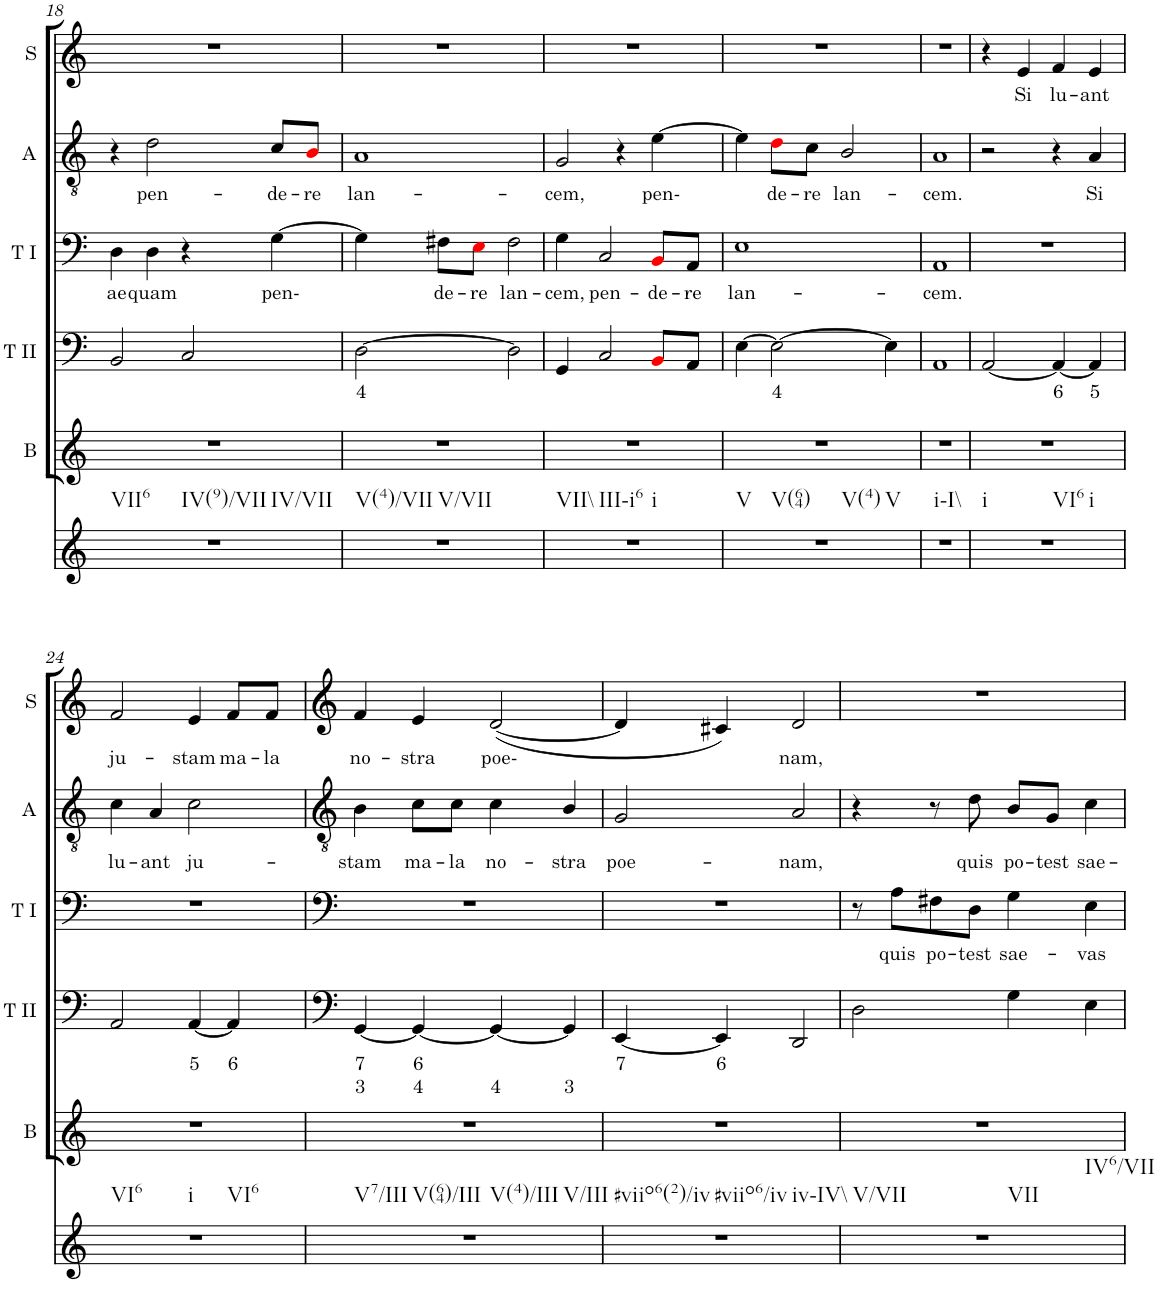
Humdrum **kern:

**kern	**kern	**kern	**text	**text	**kern	**text	**kern	**text	**kern	**text
*part6	*part5	*part4	*part4	*part4	*part3	*part3	*part2	*part2	*part1	*part1
*staff6	*staff5	*staff4	*staff4	*staff4	*staff3	*staff3	*staff2	*staff2	*staff1	*staff1
*I"Continuo	*I"Bass	*I"Tenor II	*	*	*I"Tenor I	*	*I"Alto	*	*I"Soprano	*
*	*I'B	*I'T II	*	*	*I'T I	*	*I'A	*	*I'S	*
!!LO:PB:g=z
*clefG2	*clefG2	*clefG2	*	*	*clefG2	*	*clefF4	*	*clefF4	*
*k[]	*k[]	*k[]	*	*	*k[]	*	*k[]	*	*k[]	*
*M2/2	*M2/2	*M2/2	*	*	*M2/2	*	*M2/2	*	*M2/2	*
*met(c|)	*met(c|)	*met(c|)	*	*	*met(c|)	*	*met(c|)	*	*met(c|)	*
=18	=18	=18	=18	=18	=18	=18	=18	=18	=18	=18
!LO:TX:b:t=VII6	!	!	!	!	!	!	!	!	!	!
!LO:TX:b:t=IV(9)/VII	!	!	!	!	!	!	!	!	!	!
!LO:TX:b:t=IV/VII	!	!	!	!	!	!	!	!	!	!
!	!	!	!	!	!	!LO:LY:b	!	!	!	!
1r	1r	2BB/	.	.	4D\	ae-	4r	.	1r	.
!	!	!	!	!	!	!LO:LY:b	!	!LO:LY:b	!	!
.	.	.	.	.	4D\	quam	2d\	pen-	.	.
.	.	2C/	.	.	4r	.	.	.	.	.
!	!	!	!	!	!	!LO:LY:b	!	!LO:LY:b	!	!
.	.	.	.	.	[4G\	pen-	8c/L	de-	.	.
!	!	!	!	!	!	!	!	!LO:LY:b	!	!
.	.	.	.	.	.	.	8Bi/J	re	.	.
=19	=19	=19	=19	=19	=19	=19	=19	=19	=19	=19
!LO:TX:b:t=V(4)/VII	!	!	!	!	!	!	!	!	!	!
!LO:TX:b:t=V/VII	!	!	!	!	!	!	!	!	!	!
!	!	!	!LO:LY:b	!	!	!	!	!LO:LY:b	!	!
1r	1r	[2D\	4	.	4G\]	.	1A	lan-	1r	.
!	!	!	!	!	!	!LO:LY:b	!	!	!	!
.	.	.	.	.	8F#X\L	de-	.	.	.	.
!	!	!	!	!	!	!LO:LY:b	!	!	!	!
.	.	.	.	.	8Ei\J	re	.	.	.	.
!	!	!	!	!	!	!LO:LY:b	!	!	!	!
.	.	2D\]	.	.	2F#\	lan-	.	.	.	.
=20	=20	=20	=20	=20	=20	=20	=20	=20	=20	=20
!LO:TX:b:t=VII\\	!	!	!	!	!	!	!	!	!	!
!LO:TX:b:t=III-i6	!	!	!	!	!	!	!	!	!	!
!LO:TX:b:t=i	!	!	!	!	!	!	!	!	!	!
!	!	!	!	!	!	!LO:LY:b	!	!LO:LY:b	!	!
1r	1r	4GG/	.	.	4G\	cem,	2G/	cem,	1r	.
!	!	!	!	!	!	!LO:LY:b	!	!	!	!
.	.	2C/	.	.	2C/	pen-	.	.	.	.
.	.	.	.	.	.	.	4r	.	.	.
!	!	!	!	!	!	!LO:LY:b	!	!LO:LY:b	!	!
.	.	8BBi/L	.	.	8BBi/L	de-	[4e\	pen-	.	.
!	!	!	!	!	!	!LO:LY:b	!	!	!	!
.	.	8AA/J	.	.	8AA/J	re	.	.	.	.
=21	=21	=21	=21	=21	=21	=21	=21	=21	=21	=21
!LO:TX:b:t=V	!	!	!	!	!	!	!	!	!	!
!LO:TX:b:t=V(64)	!	!	!	!	!	!	!	!	!	!
!LO:TX:b:t=V(4)	!	!	!	!	!	!	!	!	!	!
!LO:TX:b:t=V	!	!	!	!	!	!	!	!	!	!
!	!	!	!	!	!	!LO:LY:b	!	!	!	!
1r	1r	[4E\	.	.	1E	lan-	4e\]	.	1r	.
!	!	!	!LO:LY:b	!	!	!	!	!LO:LY:b	!	!
.	.	2E\_	4	.	.	.	8di\L	de-	.	.
!	!	!	!	!	!	!	!	!LO:LY:b	!	!
.	.	.	.	.	.	.	8c\J	re	.	.
!	!	!	!	!	!	!	!	!LO:LY:b	!	!
.	.	.	.	.	.	.	2B/	lan-	.	.
.	.	4E\]	.	.	.	.	.	.	.	.
=22	=22	=22	=22	=22	=22	=22	=22	=22	=22	=22
!LO:TX:b:t=i\\-I\\	!	!	!	!	!	!	!	!	!	!
!	!	!	!	!	!	!LO:LY:b	!	!LO:LY:b	!	!
1r	1r	1AA	.	.	1AA	cem.	1A	cem.	1r	.
=23	=23	=23	=23	=23	=23	=23	=23	=23	=23	=23
!LO:TX:b:t=i	!	!	!	!	!	!	!	!	!	!
!LO:TX:b:t=VI6	!	!	!	!	!	!	!	!	!	!
!LO:TX:b:t=i	!	!	!	!	!	!	!	!	!	!
1r	1r	[2AA/	.	.	1r	.	2r	.	4r	.
!	!	!	!	!	!	!	!	!	!	!LO:LY:b
.	.	.	.	.	.	.	.	.	4e/	Si
!	!	!	!LO:LY:b	!	!	!	!	!	!	!LO:LY:b
.	.	4AA/_	6	.	.	.	4r	.	4f/	lu-
!	!	!	!LO:LY:b	!	!	!	!	!LO:LY:b	!	!LO:LY:b
.	.	4AA/]	5	.	.	.	4A/	Si	4e/	ant
!!LO:LB:g=z
=24	=24	=24	=24	=24	=24	=24	=24	=24	=24	=24
!LO:TX:b:t=VI6	!	!	!	!	!	!	!	!	!	!
!LO:TX:b:t=i	!	!	!	!	!	!	!	!	!	!
!LO:TX:b:t=VI6	!	!	!	!	!	!	!	!	!	!
!	!	!	!	!	!	!	!	!LO:LY:b	!	!LO:LY:b
1r	1r	2AA/	.	.	1r	.	4c\	lu-	2f/	ju-
!	!	!	!	!	!	!	!	!LO:LY:b	!	!
.	.	.	.	.	.	.	4A/	ant	.	.
!	!	!	!LO:LY:b	!	!	!	!	!LO:LY:b	!	!LO:LY:b
.	.	[4AA/	5	.	.	.	2c\	ju-	4e/	stam
!	!	!	!LO:LY:b	!	!	!	!	!	!	!LO:LY:b
.	.	4AA/]	6	.	.	.	.	.	8f/L	ma-
!	!	!	!	!	!	!	!	!	!	!LO:LY:b
.	.	.	.	.	.	.	.	.	8f/J	la
=25	=25	=25	=25	=25	=25	=25	=25	=25	=25	=25
!LO:TX:b:t=V7/III	!	!	!	!	!	!	!	!	!	!
!LO:TX:b:t=V(64)/III	!	!	!	!	!	!	!	!	!	!
!LO:TX:b:t=V(4)/III	!	!	!	!	!	!	!	!	!	!
!LO:TX:b:t=V/III	!	!	!	!	!	!	!	!	!	!
!	!	!	!LO:LY:b	!LO:LY:b	!	!	!	!LO:LY:b	!	!LO:LY:b
1r	1r	[4GG/	7	3	1r	.	4B\	stam	4f/	no-
!	!	!	!LO:LY:b	!LO:LY:b	!	!	!	!LO:LY:b	!	!LO:LY:b
.	.	4GG/_	6	4	.	.	8c\L	ma-	4e/	stra
!	!	!	!	!	!	!	!	!LO:LY:b	!	!
.	.	.	.	.	.	.	8c\J	la	.	.
!	!	!	!	!LO:LY:b	!	!	!	!LO:LY:b	!	!LO:LY:b
.	.	4GG/_	.	4	.	.	4c\	no-	([2d/	poe-
!	!	!	!	!LO:LY:b	!	!	!	!LO:LY:b	!	!
.	.	4GG/]	.	3	.	.	4B/	stra	.	.
=26	=26	=26	=26	=26	=26	=26	=26	=26	=26	=26
!LO:TX:b:t=#viio6(2)/iv	!	!	!	!	!	!	!	!	!	!
!LO:TX:b:t=#viio6/iv	!	!	!	!	!	!	!	!	!	!
!LO:TX:b:t=iv\\-IV\\	!	!	!	!	!	!	!	!	!	!
!	!	!	!LO:LY:b	!	!	!	!	!LO:LY:b	!	!
1r	1r	[4EE/	7	.	1r	.	2G/	poe-	4d/]	.
!	!	!	!LO:LY:b	!	!	!	!	!	!	!
.	.	4EE/]	6	.	.	.	.	.	4c#X/)	.
!	!	!	!	!	!	!	!	!LO:LY:b	!	!LO:LY:b
.	.	2DD/	.	.	.	.	2A/	nam,	2d/	nam,
=27	=27	=27	=27	=27	=27	=27	=27	=27	=27	=27
!LO:TX:b:t=V/VII	!	!	!	!	!	!	!	!	!	!
!LO:TX:b:t=VII	!	!	!	!	!	!	!	!	!	!
!LO:TX:b:t=IV6/VII	!	!	!	!	!	!	!	!	!	!
1r	1r	2D\	.	.	8r	.	4r	.	1r	.
!	!	!	!	!	!	!LO:LY:b	!	!	!	!
.	.	.	.	.	8A\L	quis	.	.	.	.
!	!	!	!	!	!	!LO:LY:b	!	!	!	!
.	.	.	.	.	8F#X\	po-	8r	.	.	.
!	!	!	!	!	!	!LO:LY:b	!	!LO:LY:b	!	!
.	.	.	.	.	8D\J	test	8d\	quis	.	.
!	!	!	!	!	!	!LO:LY:b	!	!LO:LY:b	!	!
.	.	4G\	.	.	4G\	sae-	8B/L	po-	.	.
!	!	!	!	!	!	!	!	!LO:LY:b	!	!
.	.	.	.	.	.	.	8G/J	test	.	.
!	!	!	!	!	!	!LO:LY:b	!	!LO:LY:b	!	!
.	.	4E\	.	.	4E\	vas	4c\	sae-	.	.
=	=	=	=	=	=	=	=	=	=	=
*-	*-	*-	*-	*-	*-	*-	*-	*-	*-	*-
